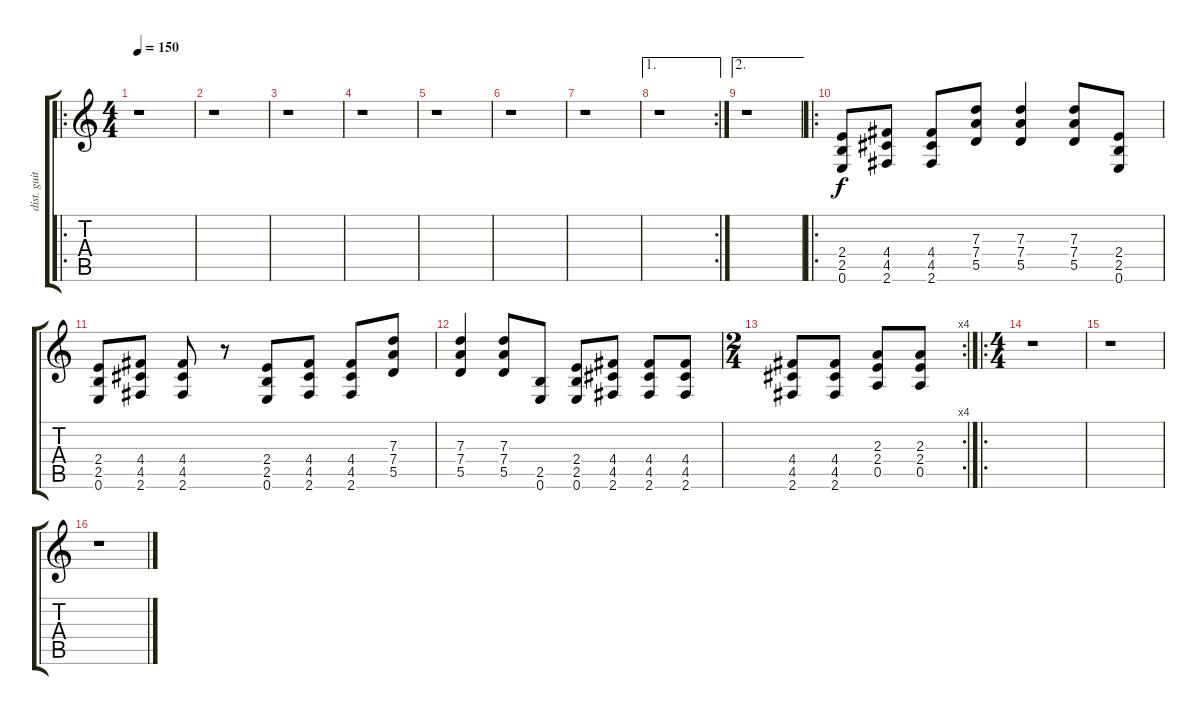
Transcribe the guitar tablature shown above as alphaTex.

\track ("dist. guitar" "dist. guit") {instrument distortionguitar}
\staff {score tabs}
\tuning (E4 B3 G3 D3 A2 E2) {hide}
\ro
\ts (4 4)
\tempo 150
\clef g2
\ks c
r.1{dy f} |
r.1 |
r.1 |
r.1 |
r.1 |
r.1 |
r.1 |
\ae 1
\rc 2
r.1 |
\ae 2
r.1 |
\ro
(2.4 2.5 0.6).8 (4.4 4.5 2.6).8 (4.4 4.5 2.6).8 (7.3 7.4 5.5).8 (7.3 7.4 5.5).4 (7.3 7.4 5.5).8 (2.4 2.5 0.6).8 |
(2.4 2.5 0.6).8 (4.4 4.5 2.6).8 (4.4 4.5 2.6).8 r.8 (2.4 2.5 0.6).8 (4.4 4.5 2.6).8 (4.4 4.5 2.6).8 (7.3 7.4 5.5).8 |
(7.3 7.4 5.5).4 (7.3 7.4 5.5).8 (2.5 0.6).8 (2.4 2.5 0.6).8 (4.4 4.5 2.6).8 (4.4 4.5 2.6).8 (4.4 4.5 2.6).8 |
\rc 4
\ts (2 4)
(4.4 4.5 2.6).8 (4.4 4.5 2.6).8 (2.3 2.4 0.5).8 (2.3 2.4 0.5).8 |
\ro
\ts (4 4)
r.1 |
r.1 |
r.1
